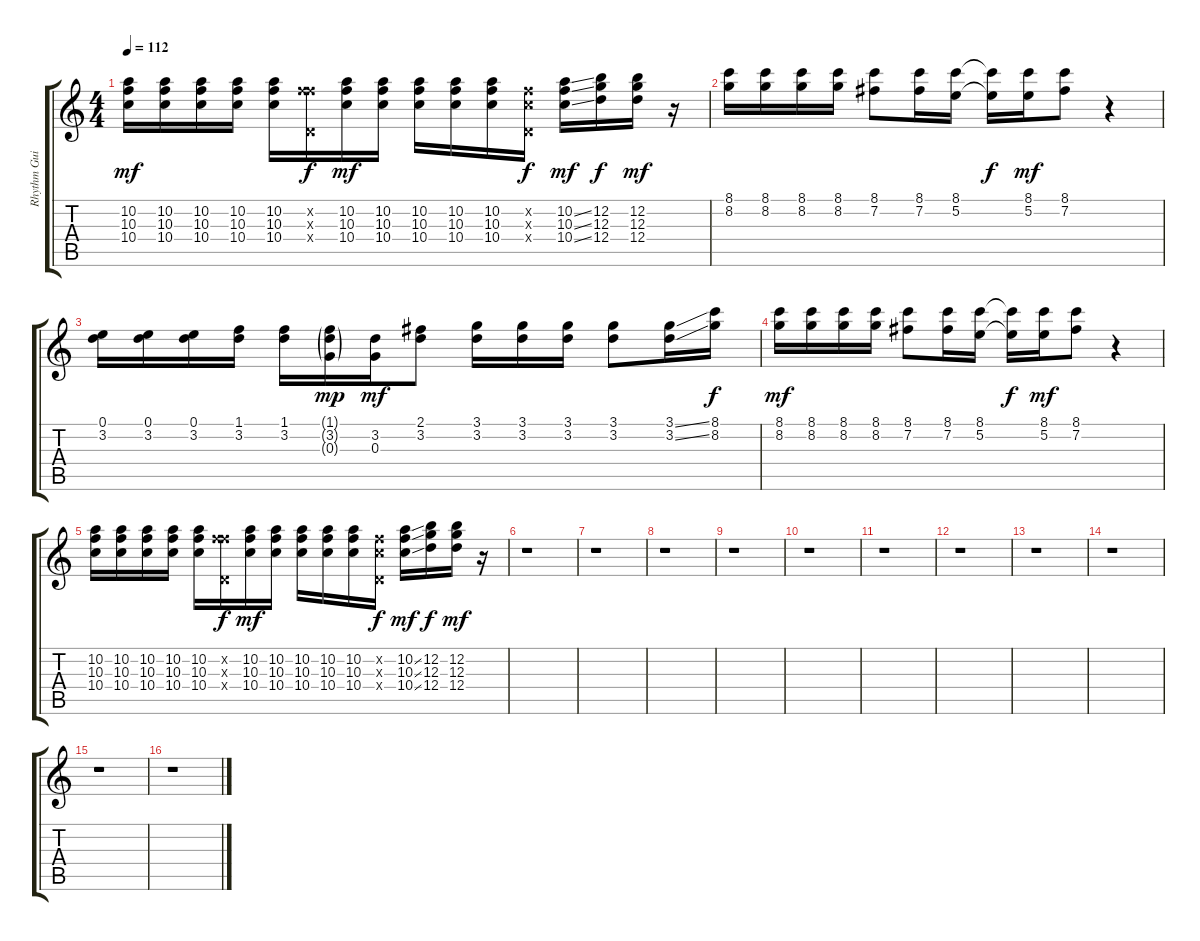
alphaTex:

\track ("Rhythm Guitar" "Rhythm Gui") {instrument overdrivenguitar}
\staff {score tabs}
\tuning (E4 B3 G3 D3 A2 E2) {hide}
\ts (4 4)
\tempo 112
\clef g2
\ks c
(10.2 10.3 10.4).16{dy mf} (10.2 10.3 10.4).16 (10.2 10.3 10.4).16 (10.2 10.3 10.4).16 (10.2 10.3 10.4).16 (6.2{x} 10.3{x} 0.4{x}).16{dy f} (10.2 10.3 10.4).16{dy mf} (10.2 10.3 10.4).16 (10.2 10.3 10.4).16 (10.2 10.3 10.4).16 (10.2 10.3 10.4).16 (6.2{x} 5.3{x} 0.4{x}).16{dy f} (10.2{ss} 10.3{ss} 10.4{ss}).16{dy mf} (12.2 12.3 12.4).16{dy f} (12.2 12.3 12.4).16{dy mf} r.16 |
(8.1 8.2).16 (8.1 8.2).16 (8.1 8.2).16 (8.1 8.2).16 (8.1 7.2).8 (8.1 7.2).16 (8.1 5.2).16 (8.1{t} 5.2{t}).16{dy f} (8.1 5.2).16{dy mf} (8.1 7.2).8 r.4 |
(0.1 3.2).16 (0.1 3.2).16 (0.1 3.2).16 (1.1 3.2).16 (1.1 3.2).16 (1.1{g} 3.2{g} 0.3{g}).16{dy mp} (3.2 0.3).16{dy mf} (2.1 3.2).8 (3.1 3.2).16 (3.1 3.2).16 (3.1 3.2).16 (3.1 3.2).8 (3.1{ss} 3.2{ss}).16 (8.1 8.2).16{dy f} |
(8.1 8.2).16{dy mf} (8.1 8.2).16 (8.1 8.2).16 (8.1 8.2).16 (8.1 7.2).8 (8.1 7.2).16 (8.1 5.2).16 (8.1{t} 5.2{t}).16{dy f} (8.1 5.2).16{dy mf} (8.1 7.2).8 r.4 |
(10.2 10.3 10.4).16 (10.2 10.3 10.4).16 (10.2 10.3 10.4).16 (10.2 10.3 10.4).16 (10.2 10.3 10.4).16 (6.2{x} 10.3{x} 0.4{x}).16{dy f} (10.2 10.3 10.4).16{dy mf} (10.2 10.3 10.4).16 (10.2 10.3 10.4).16 (10.2 10.3 10.4).16 (10.2 10.3 10.4).16 (6.2{x} 5.3{x} 0.4{x}).16{dy f} (10.2{ss} 10.3{ss} 10.4{ss}).16{dy mf} (12.2 12.3 12.4).16{dy f} (12.2 12.3 12.4).16{dy mf} r.16 |
r.1 |
r.1 |
r.1 |
r.1 |
r.1 |
r.1 |
r.1 |
r.1 |
r.1 |
r.1 |
r.1
